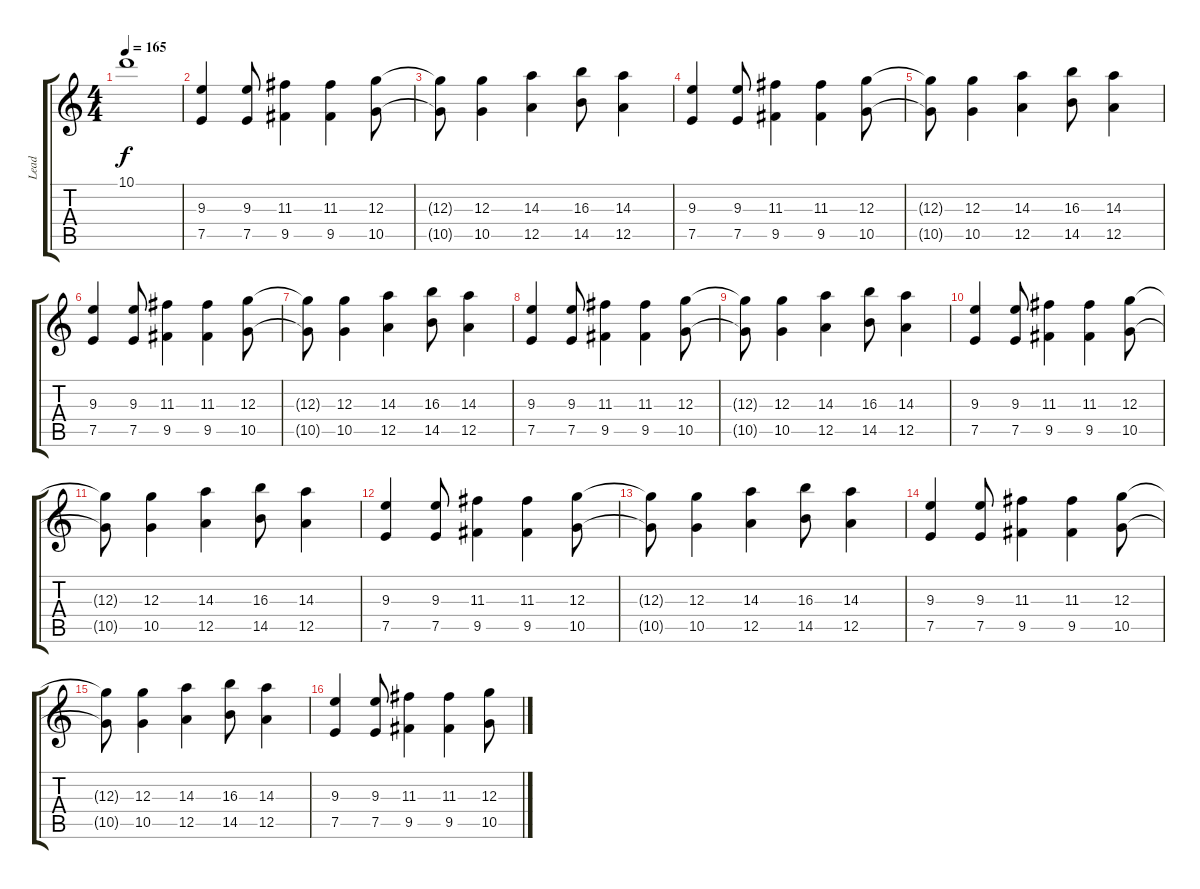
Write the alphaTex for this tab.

\track ("Lead" "Lead") {instrument distortionguitar}
\staff {score tabs}
\tuning (E4 B3 G3 D3 A2 D2) {hide}
\ts (4 4)
\tempo 165
\clef g2
\ks c
10.1{t}.1{dy f} |
(9.3 7.5).4 (9.3 7.5).8 (11.3 9.5).4 (11.3 9.5).4 (12.3 10.5).8 |
(12.3{t} 10.5{t}).8 (12.3 10.5).4 (14.3 12.5).4 (16.3 14.5).8 (14.3 12.5).4 |
(9.3 7.5).4 (9.3 7.5).8 (11.3 9.5).4 (11.3 9.5).4 (12.3 10.5).8 |
(12.3{t} 10.5{t}).8 (12.3 10.5).4 (14.3 12.5).4 (16.3 14.5).8 (14.3 12.5).4 |
(9.3 7.5).4 (9.3 7.5).8 (11.3 9.5).4 (11.3 9.5).4 (12.3 10.5).8 |
(12.3{t} 10.5{t}).8 (12.3 10.5).4 (14.3 12.5).4 (16.3 14.5).8 (14.3 12.5).4 |
(9.3 7.5).4 (9.3 7.5).8 (11.3 9.5).4 (11.3 9.5).4 (12.3 10.5).8 |
(12.3{t} 10.5{t}).8 (12.3 10.5).4 (14.3 12.5).4 (16.3 14.5).8 (14.3 12.5).4 |
(9.3 7.5).4 (9.3 7.5).8 (11.3 9.5).4 (11.3 9.5).4 (12.3 10.5).8 |
(12.3{t} 10.5{t}).8 (12.3 10.5).4 (14.3 12.5).4 (16.3 14.5).8 (14.3 12.5).4 |
(9.3 7.5).4 (9.3 7.5).8 (11.3 9.5).4 (11.3 9.5).4 (12.3 10.5).8 |
(12.3{t} 10.5{t}).8 (12.3 10.5).4 (14.3 12.5).4 (16.3 14.5).8 (14.3 12.5).4 |
(9.3 7.5).4 (9.3 7.5).8 (11.3 9.5).4 (11.3 9.5).4 (12.3 10.5).8 |
(12.3{t} 10.5{t}).8 (12.3 10.5).4 (14.3 12.5).4 (16.3 14.5).8 (14.3 12.5).4 |
(9.3 7.5).4 (9.3 7.5).8 (11.3 9.5).4 (11.3 9.5).4 (12.3 10.5).8
